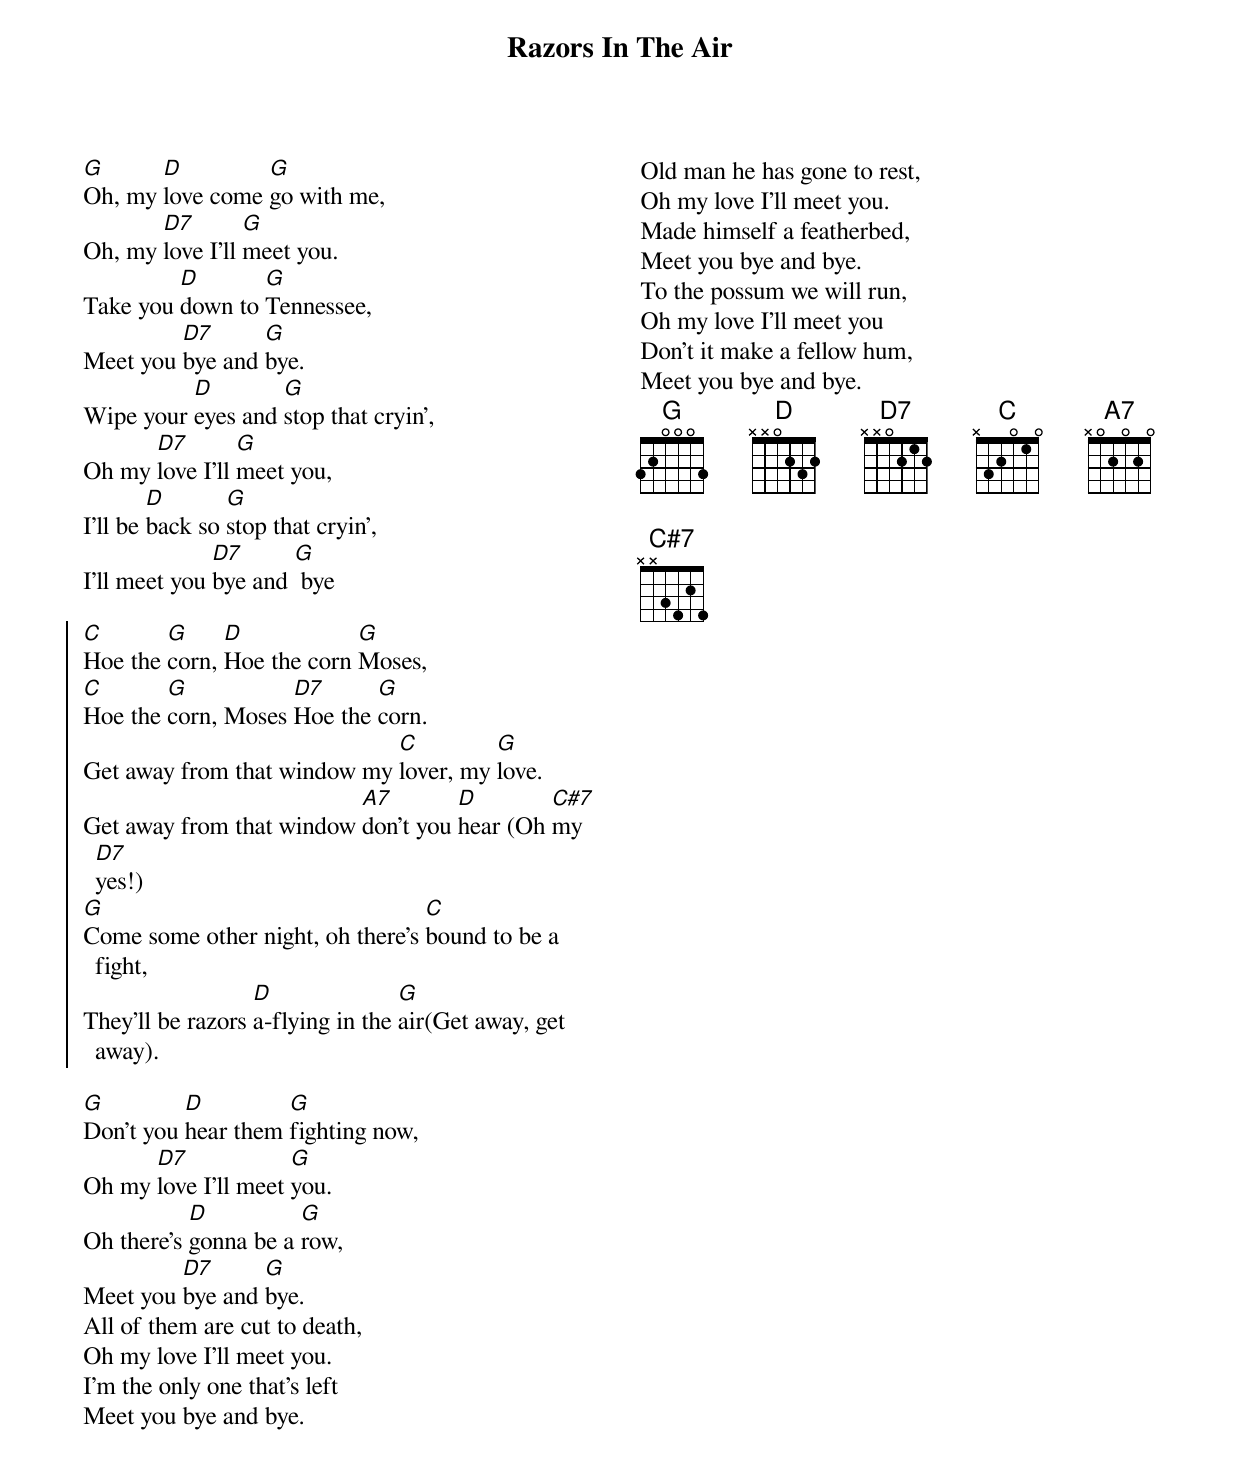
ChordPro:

{t: Razors In The Air}
[G]Oh, my [D]love come [G]go with me,
Oh, my [D7]love I'll [G]meet you.
Take you [D]down to [G]Tennessee,
Meet you [D7]bye and [G]bye.
Wipe your [D]eyes and [G]stop that cryin',
Oh my [D7]love I'll [G]meet you,
I'll be [D]back so [G]stop that cryin',
I'll meet you [D7]bye and [G] bye

{soc}
[C]Hoe the [G]corn, [D]Hoe the corn [G]Moses,
[C]Hoe the [G]corn, Moses [D7]Hoe the [G]corn.
Get away from that window my [C]lover, my [G]love.
Get away from that window [A7]don't you [D]hear (Oh [C#7]my [D7]yes!)
[G]Come some other night, oh there's [C]bound to be a fight,
They'll be razors [D]a-flying in the [G]air(Get away, get away).
{eoc}
{columns:2}

[G]Don't you [D]hear them [G]fighting now,
Oh my [D7]love I'll meet [G]you.
Oh there's [D]gonna be a [G]row,
Meet you [D7]bye and [G]bye.
All of them are cut to death,
Oh my love I'll meet you.
I'm the only one that's left
Meet you bye and bye.

{colb}
Old man he has gone to rest,
Oh my love I'll meet you.
Made himself a featherbed,
Meet you bye and bye.
To the possum we will run,
Oh my love I'll meet you
Don't it make a fellow hum,
Meet you bye and bye.
